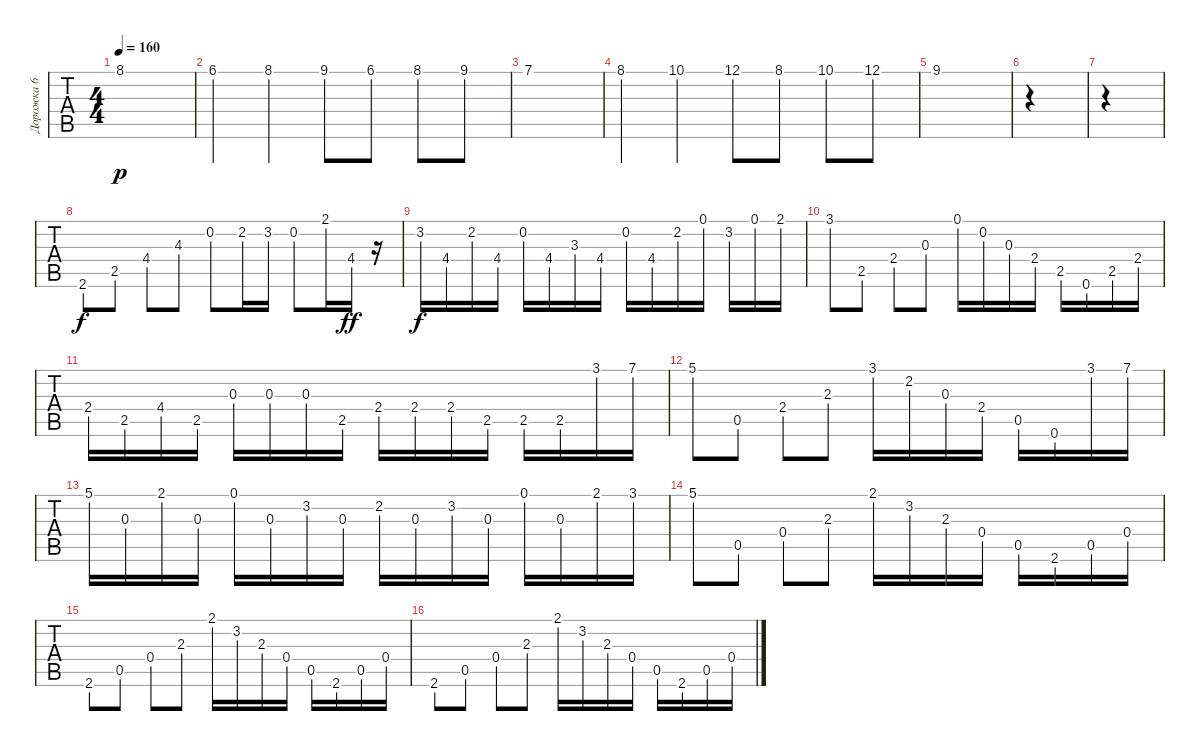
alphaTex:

\track ("Дорожка 6" "Дорожка 6") {instrument acousticguitarsteel}
\staff {tabs}
\tuning (E4 B3 G3 D3 A2 E2) {hide}
\ts (4 4)
\tempo 160
\clef g2
\ks c
8.1.1{dy p} |
6.1.4 8.1.4 9.1.8 6.1.8 8.1.8 9.1.8 |
7.1.1 |
8.1.4 10.1.4 12.1.8 8.1.8 10.1.8 12.1.8 |
9.1.1 |
|
|
2.6.8{dy f instrument brightacousticpiano} 2.5.8 4.4.8 4.3.8 0.2.8 2.2.16 3.2.16 0.2.8 2.1.16 4.4.16{dy ff} r.16 |
3.2.16{dy f} 4.4.16 2.2.16 4.4.16 0.2.16 4.4.16 3.3.16 4.4.16 0.2.16 4.4.16 2.2.16 0.1.16 3.2.16 0.1.16 2.1.16 |
3.1.8 2.5.8 2.4.8 0.3.8 0.1.16 0.2.16 0.3.16 2.4.16 2.5.16 0.6.16 2.5.16 2.4.16 |
2.4.16 2.5.16 4.4.16 2.5.16 0.3.16 0.3.16 0.3.16 2.5.16 2.4.16 2.4.16 2.4.16 2.5.16 2.5.16 2.5.16 3.1.16 7.1.16 |
5.1.8 0.5.8 2.4.8 2.3.8 3.1.16 2.2.16 0.3.16 2.4.16 0.5.16 0.6.16 3.1.16 7.1.16 |
5.1.16 0.3.16 2.1.16 0.3.16 0.1.16 0.3.16 3.2.16 0.3.16 2.2.16 0.3.16 3.2.16 0.3.16 0.1.16 0.3.16 2.1.16 3.1.16 |
5.1.8 0.5.8 0.4.8 2.3.8 2.1.16 3.2.16 2.3.16 0.4.16 0.5.16 2.6.16 0.5.16 0.4.16 |
2.6.8 0.5.8 0.4.8 2.3.8 2.1.16 3.2.16 2.3.16 0.4.16 0.5.16 2.6.16 0.5.16 0.4.16 |
2.6.8 0.5.8 0.4.8 2.3.8 2.1.16 3.2.16 2.3.16 0.4.16 0.5.16 2.6.16 0.5.16 0.4.16
